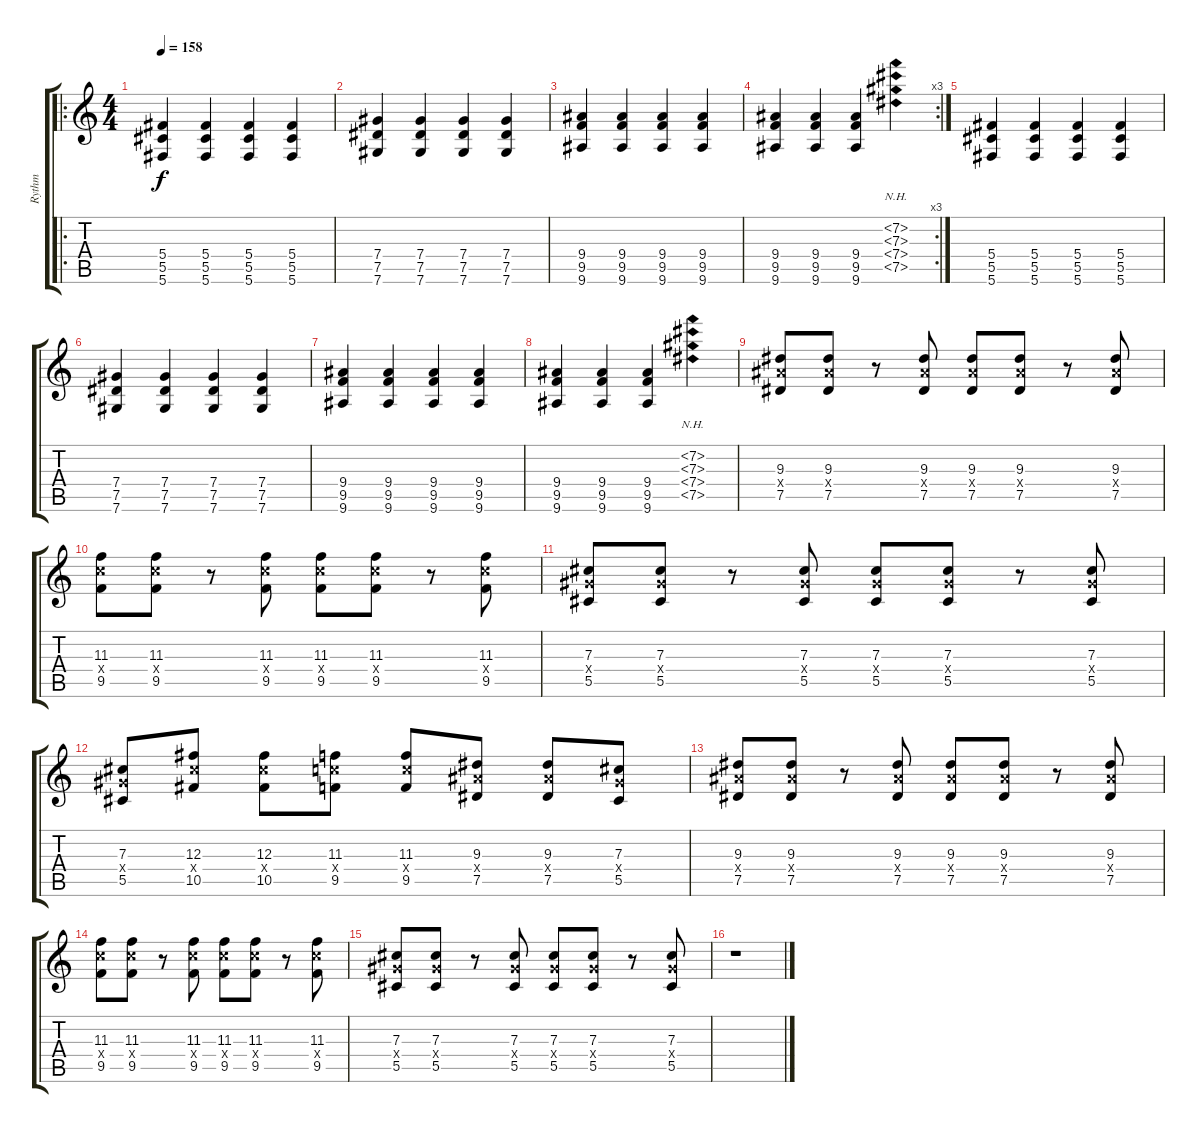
\track ("Rythm" "Rythm") {instrument distortionguitar}
\staff {score tabs}
\tuning (Eb4 Bb3 Gb3 Db3 Ab2 Db2) {hide}
\ro
\ts (4 4)
\tempo 158
\clef g2
\ks c
(5.4 5.5 5.6).4{dy f} (5.4 5.5 5.6).4 (5.4 5.5 5.6).4 (5.4 5.5 5.6).4 |
(7.4 7.5 7.6).4 (7.4 7.5 7.6).4 (7.4 7.5 7.6).4 (7.4 7.5 7.6).4 |
(9.4 9.5 9.6).4 (9.4 9.5 9.6).4 (9.4 9.5 9.6).4 (9.4 9.5 9.6).4 |
\rc 3
(9.4 9.5 9.6).4 (9.4 9.5 9.6).4 (9.4 9.5 9.6).4 (7.2{nh} 7.3{nh} 7.4{nh} 7.5{nh}).4 |
(5.4 5.5 5.6).4 (5.4 5.5 5.6).4 (5.4 5.5 5.6).4 (5.4 5.5 5.6).4 |
(7.4 7.5 7.6).4 (7.4 7.5 7.6).4 (7.4 7.5 7.6).4 (7.4 7.5 7.6).4 |
(9.4 9.5 9.6).4 (9.4 9.5 9.6).4 (9.4 9.5 9.6).4 (9.4 9.5 9.6).4 |
(9.4 9.5 9.6).4 (9.4 9.5 9.6).4 (9.4 9.5 9.6).4 (7.2{nh} 7.3{nh} 7.4{nh} 7.5{nh}).4 |
(9.3 9.4{x} 7.5).8 (9.3 9.4{x} 7.5).8 r.8 (9.3 9.4{x} 7.5).8 (9.3 9.4{x} 7.5).8 (9.3 9.4{x} 7.5).8 r.8 (9.3 9.4{x} 7.5).8 |
(11.3 11.4{x} 9.5).8 (11.3 11.4{x} 9.5).8 r.8 (11.3 11.4{x} 9.5).8 (11.3 11.4{x} 9.5).8 (11.3 11.4{x} 9.5).8 r.8 (11.3 11.4{x} 9.5).8 |
(7.3 7.4{x} 5.5).8 (7.3 7.4{x} 5.5).8 r.8 (7.3 7.4{x} 5.5).8 (7.3 7.4{x} 5.5).8 (7.3 7.4{x} 5.5).8 r.8 (7.3 7.4{x} 5.5).8 |
(7.3 7.4{x} 5.5).8 (12.3 12.4{x} 10.5).8 (12.3 12.4{x} 10.5).8 (11.3 11.4{x} 9.5).8 (11.3 11.4{x} 9.5).8 (9.3 9.4{x} 7.5).8 (9.3 9.4{x} 7.5).8 (7.3 7.4{x} 5.5).8 |
(9.3 9.4{x} 7.5).8 (9.3 9.4{x} 7.5).8 r.8 (9.3 9.4{x} 7.5).8 (9.3 9.4{x} 7.5).8 (9.3 9.4{x} 7.5).8 r.8 (9.3 9.4{x} 7.5).8 |
(11.3 11.4{x} 9.5).8 (11.3 11.4{x} 9.5).8 r.8 (11.3 11.4{x} 9.5).8 (11.3 11.4{x} 9.5).8 (11.3 11.4{x} 9.5).8 r.8 (11.3 11.4{x} 9.5).8 |
(7.3 7.4{x} 5.5).8 (7.3 7.4{x} 5.5).8 r.8 (7.3 7.4{x} 5.5).8 (7.3 7.4{x} 5.5).8 (7.3 7.4{x} 5.5).8 r.8 (7.3 7.4{x} 5.5).8 |
r.1
